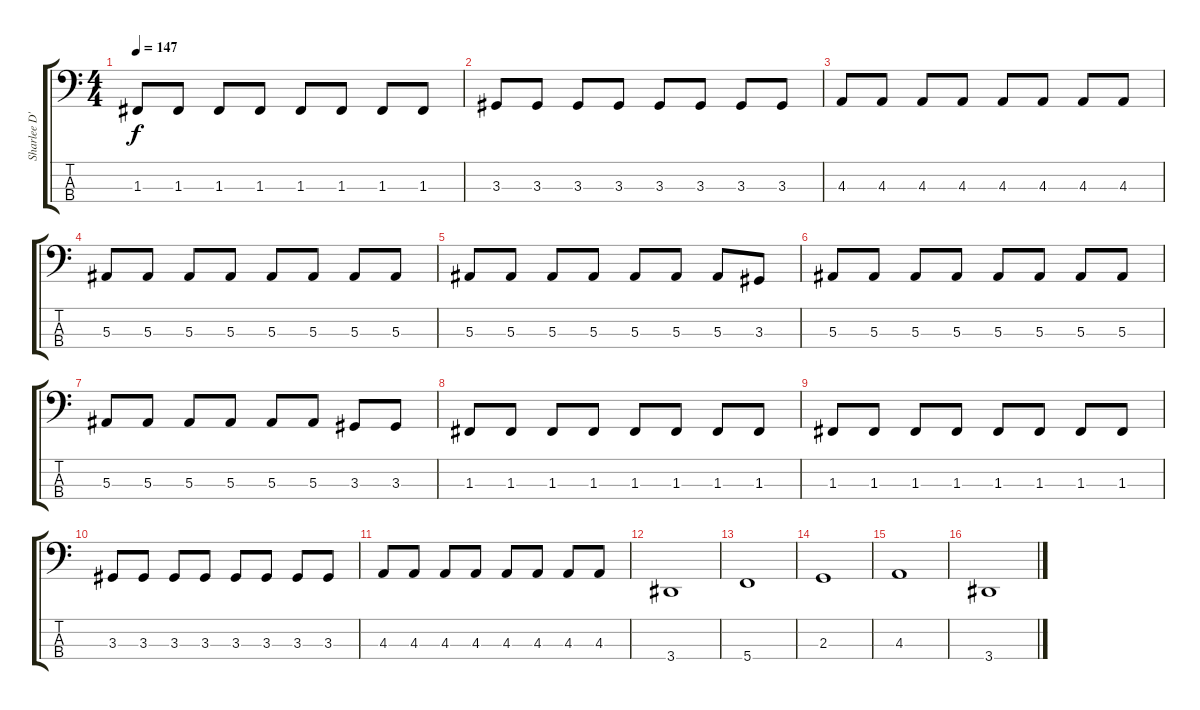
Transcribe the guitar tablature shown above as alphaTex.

\track ("Sharlee D'Angelo" "Sharlee D'") {instrument electricbasspick}
\staff {score tabs}
\tuning (Eb2 Bb1 F1 C1) {hide}
\ts (4 4)
\tempo 147
\clef f4
\ks c
1.3.8{dy f} 1.3.8 1.3.8 1.3.8 1.3.8 1.3.8 1.3.8 1.3.8 |
3.3.8 3.3.8 3.3.8 3.3.8 3.3.8 3.3.8 3.3.8 3.3.8 |
4.3.8 4.3.8 4.3.8 4.3.8 4.3.8 4.3.8 4.3.8 4.3.8 |
5.3.8 5.3.8 5.3.8 5.3.8 5.3.8 5.3.8 5.3.8 5.3.8 |
5.3.8 5.3.8 5.3.8 5.3.8 5.3.8 5.3.8 5.3.8 3.3.8 |
5.3.8 5.3.8 5.3.8 5.3.8 5.3.8 5.3.8 5.3.8 5.3.8 |
5.3.8 5.3.8 5.3.8 5.3.8 5.3.8 5.3.8 3.3.8 3.3.8 |
1.3.8 1.3.8 1.3.8 1.3.8 1.3.8 1.3.8 1.3.8 1.3.8 |
1.3.8 1.3.8 1.3.8 1.3.8 1.3.8 1.3.8 1.3.8 1.3.8 |
3.3.8 3.3.8 3.3.8 3.3.8 3.3.8 3.3.8 3.3.8 3.3.8 |
4.3.8 4.3.8 4.3.8 4.3.8 4.3.8 4.3.8 4.3.8 4.3.8 |
3.4.1 |
5.4.1 |
2.3.1 |
4.3.1 |
3.4.1
